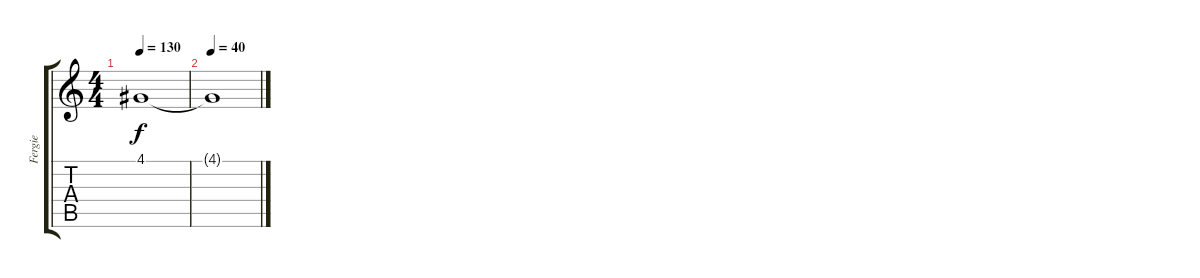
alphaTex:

\track ("Fergie" "Fergie") {instrument choiraahs}
\staff {score tabs}
\tuning (E4 B3 G3 D3 A2 E2) {hide}
\ts (4 4)
\tempo 130
\clef g2
\ks c
4.1.1{dy f} |
\tempo 40
4.1{t}.1
